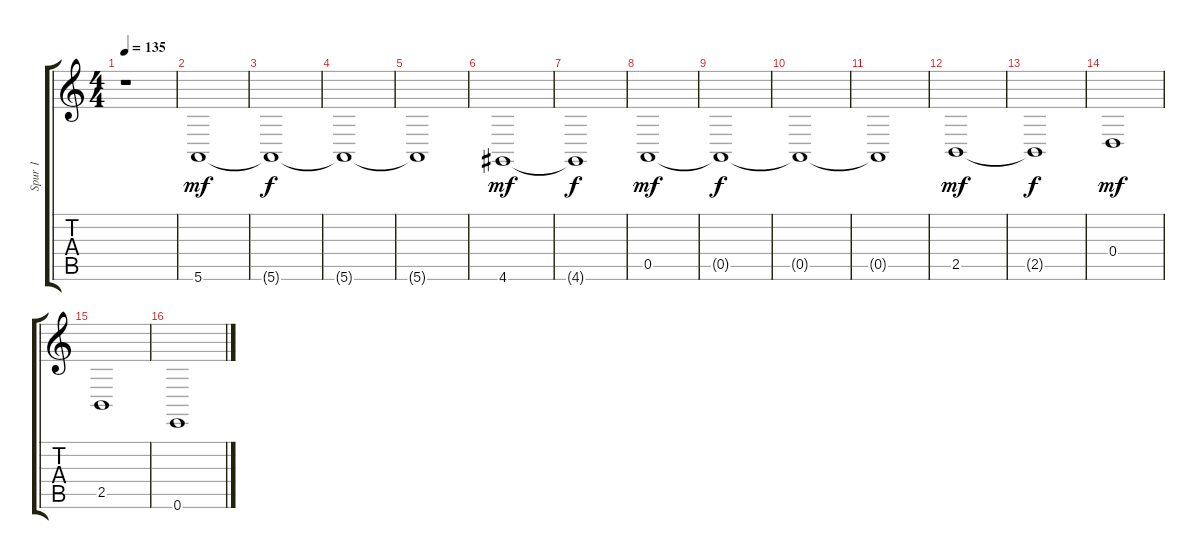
\track ("Spur 1" "Spur 1") {instrument stringensemble1}
\staff {score tabs}
\tuning (E4 B3 G3 D3 A2 E2) {hide}
\ts (4 4)
\tempo 135
\clef g2
\ks c
r.1{dy mf instrument stringensemble1} |
5.6.1 |
5.6{t}.1{dy f} |
5.6{t}.1 |
5.6{t}.1 |
4.6.1{dy mf} |
4.6{t}.1{dy f} |
0.5.1{dy mf} |
0.5{t}.1{dy f} |
0.5{t}.1 |
0.5{t}.1 |
2.5.1{dy mf} |
2.5{t}.1{dy f} |
0.4.1{dy mf} |
2.5.1 |
0.6.1
